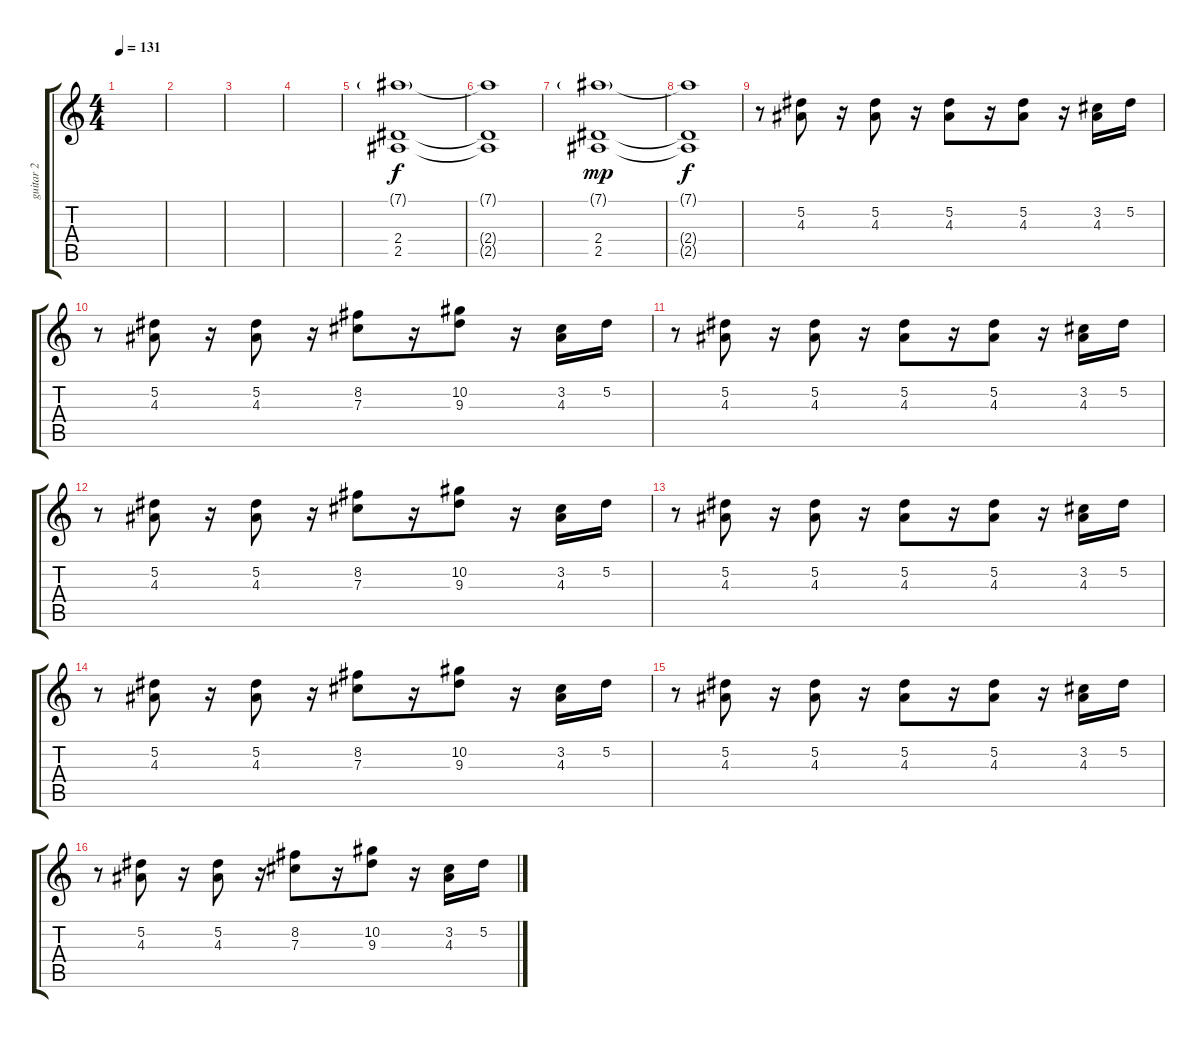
\track ("guitar 2" "guitar 2") {instrument distortionguitar}
\staff {score tabs}
\tuning (Eb4 Bb3 Gb3 Db3 Ab2 Eb2) {hide}
\ts (4 4)
\tempo 131
\clef g2
\ks c
|
|
|
|
(7.1{g} 2.4 2.5).1 |
(7.1{t} 2.4{t} 2.5{t}).1{dy f} |
(7.1{g} 2.4 2.5).1{dy mp} |
(7.1{t} 2.4{t} 2.5{t}).1{dy f} |
r.8 (5.2 4.3).8 r.16 (5.2 4.3).8 r.16 (5.2 4.3).8 r.16 (5.2 4.3).8 r.16 (3.2 4.3).16 5.2.16 |
r.8 (5.2 4.3).8 r.16 (5.2 4.3).8 r.16 (8.2 7.3).8 r.16 (10.2 9.3).8 r.16 (3.2 4.3).16 5.2.16 |
r.8 (5.2 4.3).8 r.16 (5.2 4.3).8 r.16 (5.2 4.3).8 r.16 (5.2 4.3).8 r.16 (3.2 4.3).16 5.2.16 |
r.8 (5.2 4.3).8 r.16 (5.2 4.3).8 r.16 (8.2 7.3).8 r.16 (10.2 9.3).8 r.16 (3.2 4.3).16 5.2.16 |
r.8 (5.2 4.3).8 r.16 (5.2 4.3).8 r.16 (5.2 4.3).8 r.16 (5.2 4.3).8 r.16 (3.2 4.3).16 5.2.16 |
r.8 (5.2 4.3).8 r.16 (5.2 4.3).8 r.16 (8.2 7.3).8 r.16 (10.2 9.3).8 r.16 (3.2 4.3).16 5.2.16 |
r.8 (5.2 4.3).8 r.16 (5.2 4.3).8 r.16 (5.2 4.3).8 r.16 (5.2 4.3).8 r.16 (3.2 4.3).16 5.2.16 |
r.8 (5.2 4.3).8 r.16 (5.2 4.3).8 r.16 (8.2 7.3).8 r.16 (10.2 9.3).8 r.16 (3.2 4.3).16 5.2.16
